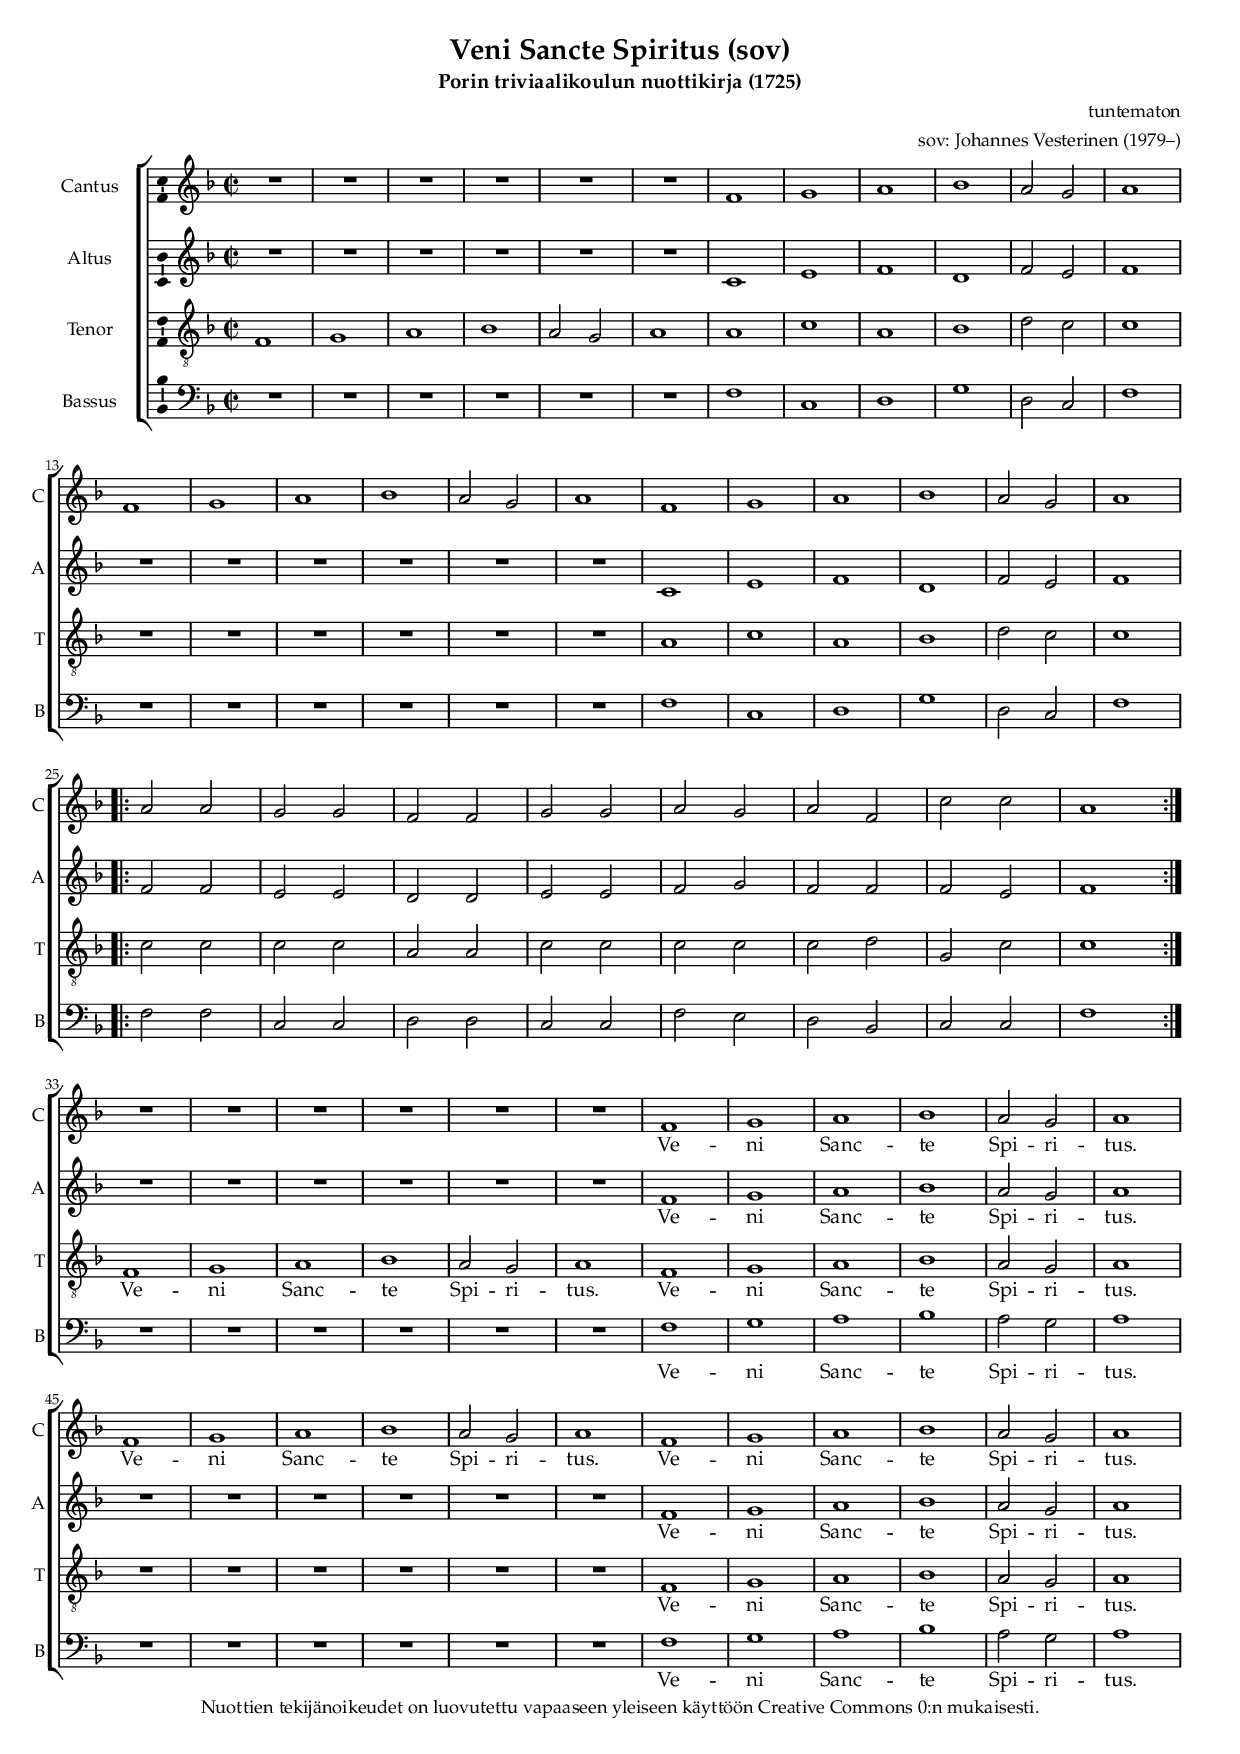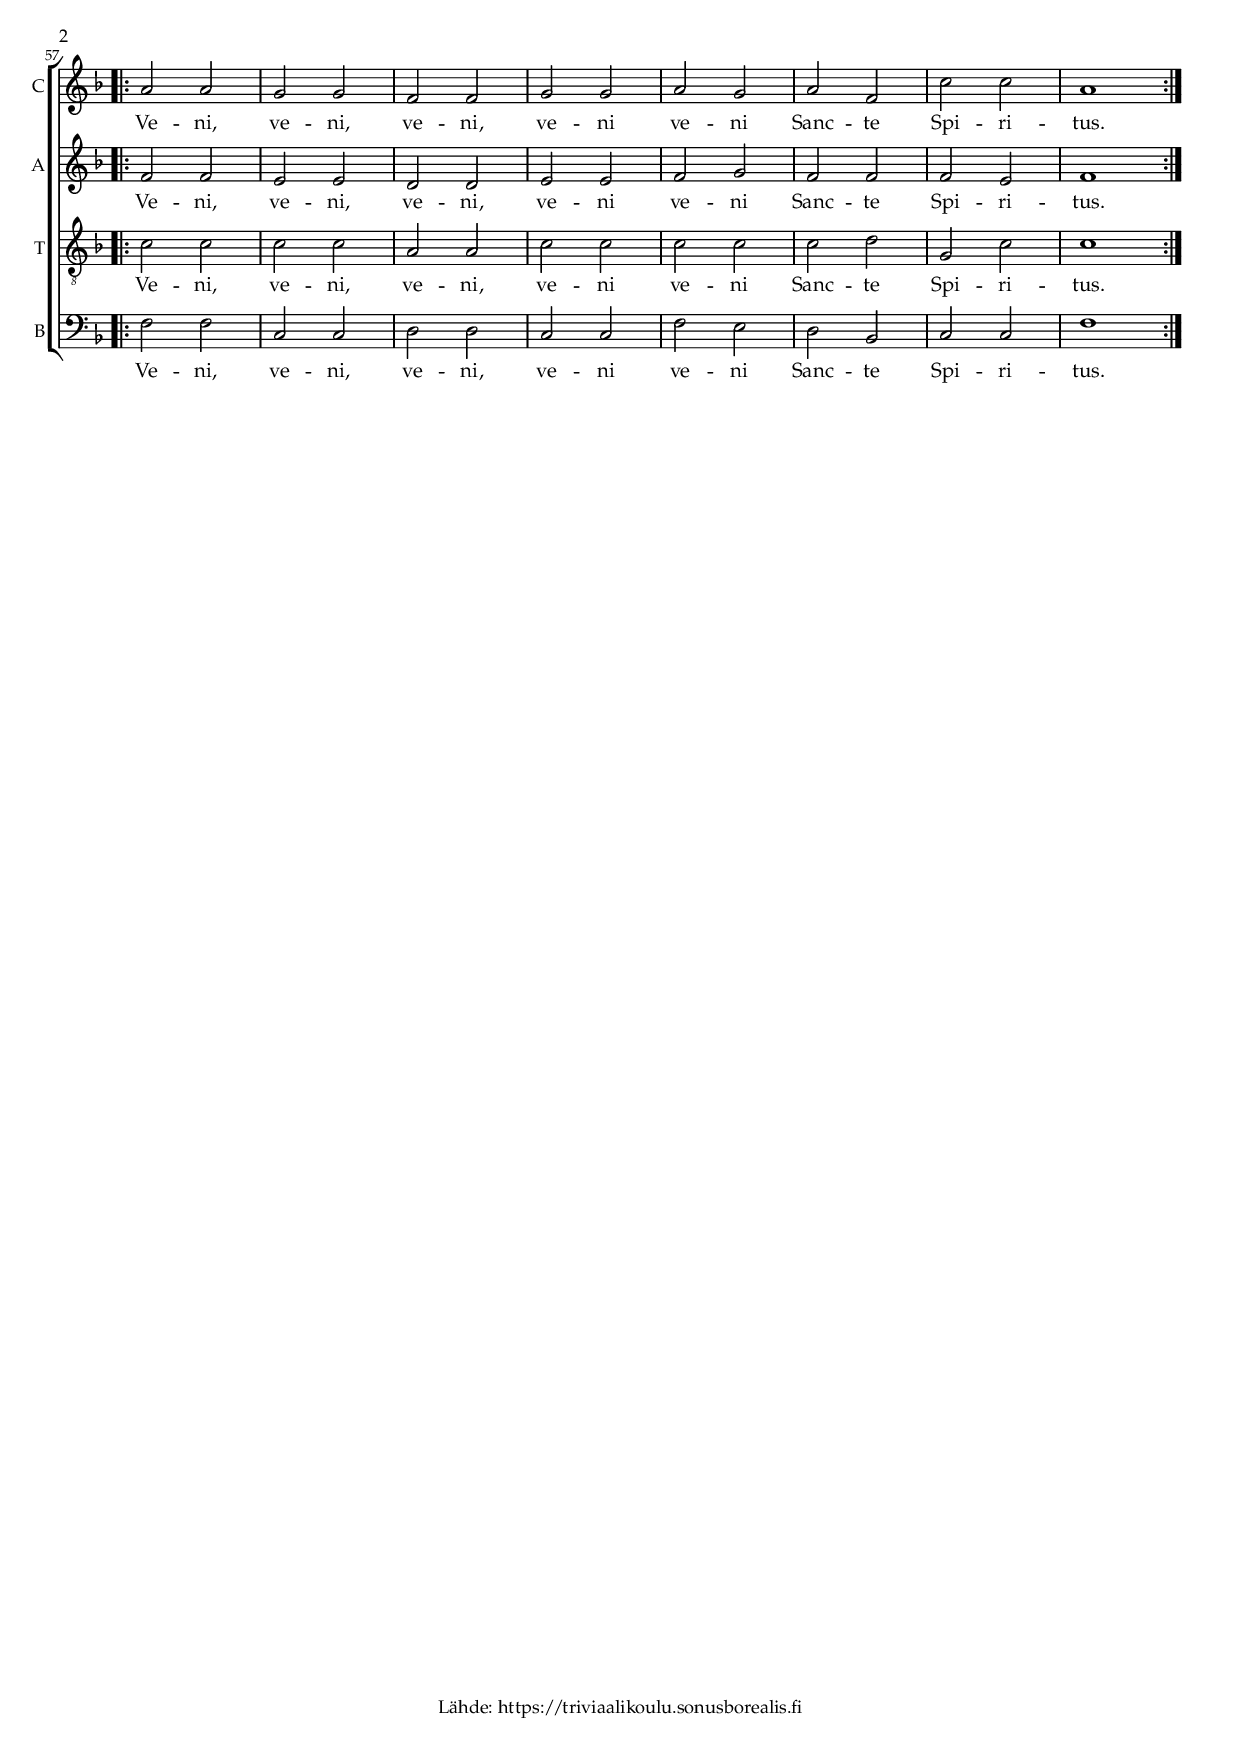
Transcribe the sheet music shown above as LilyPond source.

\version "2.19.80"
\include "suomi.ly"

#(set-global-staff-size 16)

global = {
  \time 2/2
%	\set Timing.measureLength = #(ly:make-moment 4/2)
%  \autoBeamOff
  \key f \major
  \set Staff.midiInstrument = #"voice oohs"
}

SopranoThemeOne = {
  f1 | g | a | b | a2 g | a1 |
}

SopranoThemeTwo = {
  a2 a | g g | f f | g g | a g | a f | c' c | a1 |
}

AltoThemeOne = {
  c1 | e | f | d | f2 e | f1 |
}

AltoThemeTwo = {
  f2 f | e e | d d | e e | f g | f f | f e | f1 |
}

TenorThemeOne = {
  a1 | c | a | b | d2 c | c1 |
}

SopranoThemeOneTenor = {
  f,1 | g | a | b | a2 g | a1 |
}

TenorThemeTwo = {
  c2 c | c c | a a | c c | c c | c d | g, c | c1 |
}

BassThemeOne = {
  f1 | c | d | g | d2 c | f1 |
}

BassThemeTwo = {
  f2 f | c c | d d | c c | f e | d b | c c | f1 |
}

SopranoMusic = \relative c' {
	\set Staff.instrumentName = #"Cantus"
	\set Staff.shortInstrumentName = "C"

  \repeat unfold 6 { R1 | }
  \SopranoThemeOne \break
  \SopranoThemeOne
  \SopranoThemeOne \break

  \repeat volta 2 {
    \SopranoThemeTwo
  } \break

  \repeat unfold 6 { R1 | }
  \SopranoThemeOne \break
  \SopranoThemeOne
  \SopranoThemeOne \break

  \repeat volta 2 {
    \SopranoThemeTwo
  } \break
%  \bar "|."
}

AltoMusic = \relative c' {
	\set Staff.instrumentName = #"Altus"
	\set Staff.shortInstrumentName = "A"

  \repeat unfold 6 { R1 | }
  \AltoThemeOne
  \repeat unfold 6 { R1 | }
  \AltoThemeOne

  \repeat volta 2 {
    \AltoThemeTwo
  }

  \repeat unfold 6 { R1 | }
  \SopranoThemeOne
  \repeat unfold 6 { R1 | }
  \SopranoThemeOne

  \repeat volta 2 {
    \AltoThemeTwo
  }
  %  \bar "|."
}

TenoreMusic = \relative c {
	\set Staff.instrumentName = #"Tenor"
	\set Staff.shortInstrumentName = "T"

	\clef "treble_8"
  \SopranoThemeOne
  \TenorThemeOne
  \repeat unfold 6 { R1 | }
  \TenorThemeOne

  \repeat volta 2 {
    \TenorThemeTwo
  }

  \SopranoThemeOneTenor
  \SopranoThemeOne
  \repeat unfold 6 { R1 | }
  \SopranoThemeOne

  \repeat volta 2 {
    \TenorThemeTwo
  }
  %  \bar "|."
}

BassMusic = \relative c {
	\set Staff.instrumentName = #"Bassus"
	\set Staff.shortInstrumentName = "B"

	\clef bass
  \repeat unfold 6 { R1 | }
  \BassThemeOne
  \repeat unfold 6 { R1 | }
  \BassThemeOne

  \repeat volta 2 {
    \BassThemeTwo
  }

  \repeat unfold 6 { R1 | }
  \SopranoThemeOne
  \repeat unfold 6 { R1 | }
  \SopranoThemeOne

  \repeat volta 2 {
    \BassThemeTwo
  }
  %  \bar "|."
}

VeniSancte = \lyricmode {
  Ve -- ni  Sanc -- te Spi -- ri -- tus.
}

VeniVeni = \lyricmode {
  Ve -- ni, ve -- ni, ve -- ni, ve -- ni
  ve -- ni Sanc -- te Spi -- ri -- tus.
}

stanzaOneLyricsSoprano = \lyricmode {
  \repeat unfold 36 { \skip 1 }
  \VeniSancte
  \VeniSancte
  \VeniSancte
  \VeniVeni
}

stanzaOneLyricsAlto = \lyricmode {
  \repeat unfold 29 { \skip 1 }
  \VeniSancte
  \VeniSancte
  \VeniVeni
}

stanzaOneLyricsTenore = \lyricmode {
  \repeat unfold 36 { \skip 1 }
  \VeniSancte
  \VeniSancte
  \VeniSancte
  \VeniVeni
}

stanzaOneLyricsBass = \lyricmode {
  \repeat unfold 29 { \skip 1 }
  \VeniSancte
  \VeniSancte
  \VeniVeni
}

\include "veni-sancte-spiritus.header.ily"


\score {
  \new ChoirStaff <<
    \new Staff <<
      \new Voice = "Soprano" {
		    \global
        \SopranoMusic
      }
     \new Lyrics \lyricsto "Soprano" {
       \stanzaOneLyricsSoprano
     }
    >>
    \new Staff <<
      \new Voice = "Alto" {
        \global
        \AltoMusic
      }
     \new Lyrics \lyricsto "Alto" {
       \stanzaOneLyricsAlto
     }
    >>
    \new Staff <<
      \new Voice = "Tenore" {
        \global
        \TenoreMusic
      }
      \new Lyrics \lyricsto "Tenore" {
       \stanzaOneLyricsTenore
      }
    >>
    \new Staff <<
      \new Voice = "Bass" {
        \global
        \BassMusic
      }
      \new Lyrics \lyricsto "Bass" {
       \stanzaOneLyricsBass
      }
    >>
  >>
  \midi {
    \tempo 2 = 240
  }
  \layout {
    \context {
      \Voice
      \consists "Ambitus_engraver"
    }
    indent = 1.5\cm
    \context {
     \Staff \RemoveEmptyStaves
   }
    \context {
     \Score
     \override VerticalAxisGroup.remove-first = ##t
    }
  }
}
